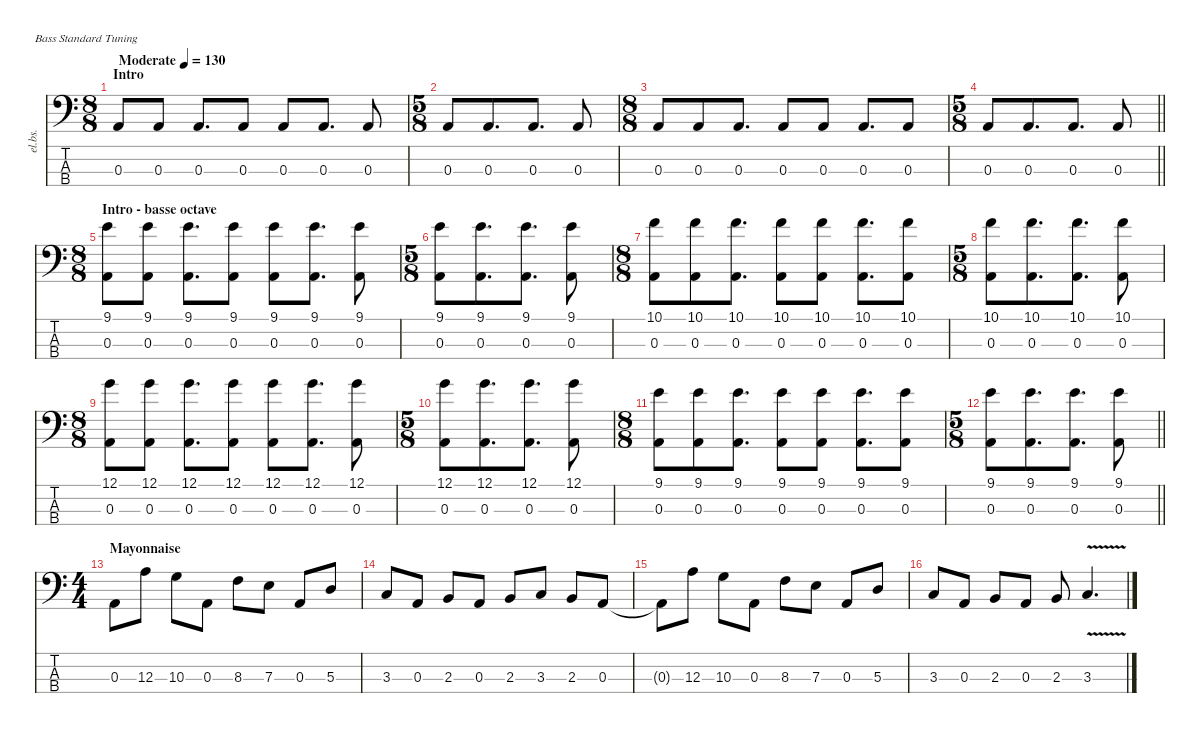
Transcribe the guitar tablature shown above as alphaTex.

\defaultSystemsLayout 4
\hideDynamics
\bracketExtendMode nobrackets
\track ("Chipon" "el.bs.") {solo instrument electricbassfinger}
\staff {score tabs}
\tuning (G2 D2 A1 E1)
\ts (8 8)
\beaming (8 2 2 2 2)
\section ("" "Intro")
\tempo (130 "Moderate")
\clef f4
\ks c
0.3.8{dy f instrument electricbassfinger beam Up} 0.3.8{beam Up} 0.3.8{d beam Up} 0.3.8{beam Up} 0.3.8{beam Up} 0.3.8{d beam Up} 0.3.8{beam Up} |
\ts (5 8)
\beaming (8 3 2)
0.3.8{beam Up} 0.3.8{d beam Up} 0.3.8{d beam Up} 0.3.8{beam Up} |
\ts (8 8)
\beaming (8 3 2 3)
0.3.8{beam Up} 0.3.8{beam Up} 0.3.8{d beam Up} 0.3.8{beam Up} 0.3.8{beam Up} 0.3.8{d beam Up} 0.3.8{beam Up} |
\ts (5 8)
\beaming (8 3 2)
\barLineRight lightlight
0.3.8{beam Up} 0.3.8{d beam Up} 0.3.8{d beam Up} 0.3.8{beam Up} |
\ts (8 8)
\beaming (8 2 2 2 2)
\section ("" "Intro - basse octave")
(9.1 0.3).8{beam Down} (9.1 0.3).8{beam Down} (9.1 0.3).8{d beam Down} (9.1 0.3).8{beam Down} (9.1 0.3).8{beam Down} (9.1 0.3).8{d beam Down} (9.1 0.3).8{beam Down} |
\ts (5 8)
\beaming (8 3 2)
(9.1 0.3).8{beam Down} (9.1 0.3).8{d beam Down} (9.1 0.3).8{d beam Down} (9.1 0.3).8{beam Down} |
\ts (8 8)
\beaming (8 3 2 3)
(10.1 0.3).8{beam Down} (10.1 0.3).8{beam Down} (10.1 0.3).8{d beam Down} (10.1 0.3).8{beam Down} (10.1 0.3).8{beam Down} (10.1 0.3).8{d beam Down} (10.1 0.3).8{beam Down} |
\ts (5 8)
\beaming (8 3 2)
(10.1 0.3).8{beam Down} (10.1 0.3).8{d beam Down} (10.1 0.3).8{d beam Down} (10.1 0.3).8{beam Down} |
\ts (8 8)
\beaming (8 2 2 2 2)
(12.1 0.3).8{beam Down} (12.1 0.3).8{beam Down} (12.1 0.3).8{d beam Down} (12.1 0.3).8{beam Down} (12.1 0.3).8{beam Down} (12.1 0.3).8{d beam Down} (12.1 0.3).8{beam Down} |
\ts (5 8)
\beaming (8 3 2)
(12.1 0.3).8{beam Down} (12.1 0.3).8{d beam Down} (12.1 0.3).8{d beam Down} (12.1 0.3).8{beam Down} |
\ts (8 8)
\beaming (8 3 2 3)
(9.1 0.3).8{beam Down} (9.1 0.3).8{beam Down} (9.1 0.3).8{d beam Down} (9.1 0.3).8{beam Down} (9.1 0.3).8{beam Down} (9.1 0.3).8{d beam Down} (9.1 0.3).8{beam Down} |
\ts (5 8)
\beaming (8 3 2)
\barLineRight lightlight
(9.1 0.3).8{beam Down} (9.1 0.3).8{d beam Down} (9.1 0.3).8{d beam Down} (9.1 0.3).8{beam Down} |
\ts (4 4)
\beaming (8 2 2 2 2)
\section ("" "Mayonnaise")
0.3.8{beam Down} 12.3.8{beam Down} 10.3.8{beam Down} 0.3.8{beam Down} 8.3.8{beam Down} 7.3.8{beam Down} 0.3.8{beam Up} 5.3.8{beam Up} |
3.3.8{beam Up} 0.3.8{beam Up} 2.3.8{beam Up} 0.3.8{beam Up} 2.3.8{beam Up} 3.3.8{beam Up} 2.3.8{beam Up} 0.3.8{beam Up} |
0.3{t}.8{beam Down} 12.3.8{beam Down} 10.3.8{beam Down} 0.3.8{beam Down} 8.3.8{beam Down} 7.3.8{beam Down} 0.3.8{beam Up} 5.3.8{beam Up} |
3.3.8{beam Up} 0.3.8{beam Up} 2.3.8{beam Up} 0.3.8{beam Up} 2.3.8{beam Up} 3.3{v}.4{d beam Up}
